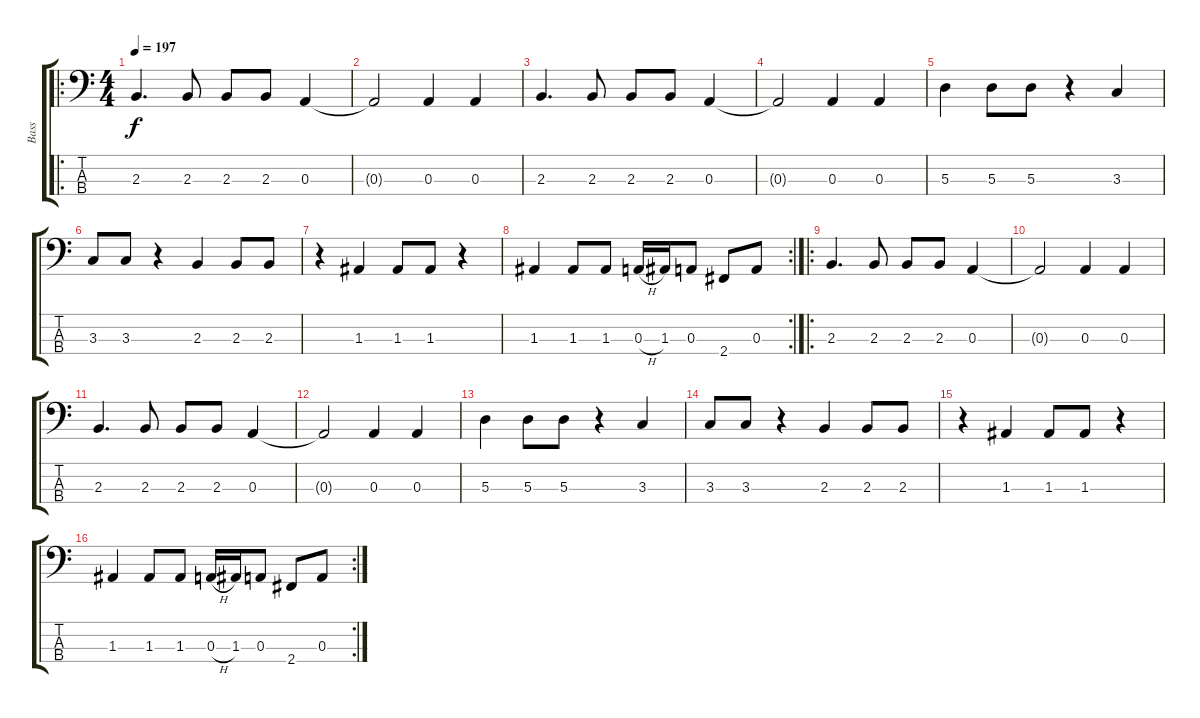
\track ("Bass" "Bass") {instrument electricbassfinger}
\staff {score tabs}
\tuning (G2 D2 A1 E1) {hide}
\ro
\ts (4 4)
\tempo 197
\clef f4
\ks c
2.3.4{d dy f} 2.3.8 2.3.8 2.3.8 0.3.4 |
0.3{t}.2 0.3.4 0.3.4 |
2.3.4{d} 2.3.8 2.3.8 2.3.8 0.3.4 |
0.3{t}.2 0.3.4 0.3.4 |
5.3.4 5.3.8 5.3.8 r.4 3.3.4 |
3.3.8 3.3.8 r.4 2.3.4 2.3.8 2.3.8 |
r.4 1.3.4 1.3.8 1.3.8 r.4 |
\rc 2
1.3.4 1.3.8 1.3.8 0.3{h}.16 1.3.16 0.3.8 2.4.8 0.3.8 |
\ro
2.3.4{d} 2.3.8 2.3.8 2.3.8 0.3.4 |
0.3{t}.2 0.3.4 0.3.4 |
2.3.4{d} 2.3.8 2.3.8 2.3.8 0.3.4 |
0.3{t}.2 0.3.4 0.3.4 |
5.3.4 5.3.8 5.3.8 r.4 3.3.4 |
3.3.8 3.3.8 r.4 2.3.4 2.3.8 2.3.8 |
r.4 1.3.4 1.3.8 1.3.8 r.4 |
\rc 2
1.3.4 1.3.8 1.3.8 0.3{h}.16 1.3.16 0.3.8 2.4.8 0.3.8
